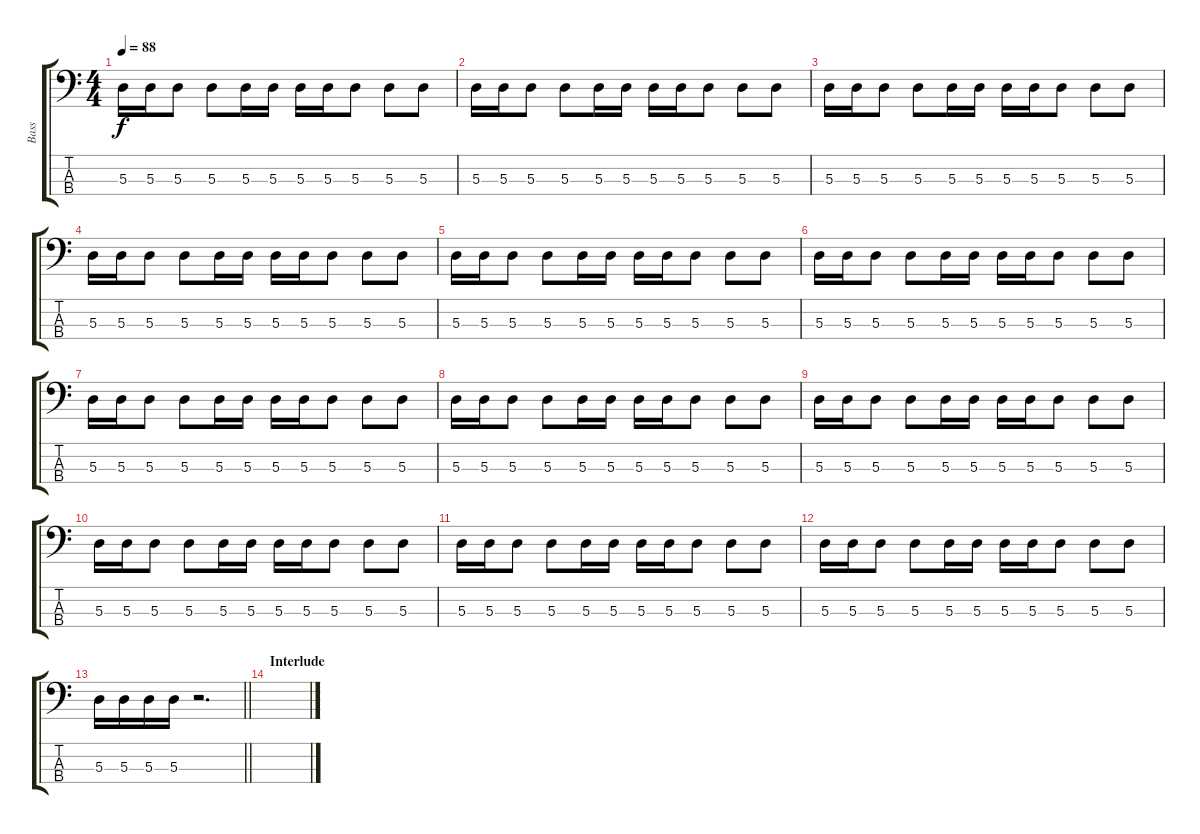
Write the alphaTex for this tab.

\track ("Bass" "Bass") {instrument electricbassfinger}
\staff {score tabs}
\tuning (G2 D2 A1 E1) {hide}
\ts (4 4)
\tempo 88
\clef f4
\ks c
5.3.16{dy f} 5.3.16 5.3.8 5.3.8 5.3.16 5.3.16 5.3.16 5.3.16 5.3.8 5.3.8 5.3.8 |
5.3.16 5.3.16 5.3.8 5.3.8 5.3.16 5.3.16 5.3.16 5.3.16 5.3.8 5.3.8 5.3.8 |
5.3.16 5.3.16 5.3.8 5.3.8 5.3.16 5.3.16 5.3.16 5.3.16 5.3.8 5.3.8 5.3.8 |
5.3.16 5.3.16 5.3.8 5.3.8 5.3.16 5.3.16 5.3.16 5.3.16 5.3.8 5.3.8 5.3.8 |
5.3.16 5.3.16 5.3.8 5.3.8 5.3.16 5.3.16 5.3.16 5.3.16 5.3.8 5.3.8 5.3.8 |
5.3.16 5.3.16 5.3.8 5.3.8 5.3.16 5.3.16 5.3.16 5.3.16 5.3.8 5.3.8 5.3.8 |
5.3.16 5.3.16 5.3.8 5.3.8 5.3.16 5.3.16 5.3.16 5.3.16 5.3.8 5.3.8 5.3.8 |
5.3.16 5.3.16 5.3.8 5.3.8 5.3.16 5.3.16 5.3.16 5.3.16 5.3.8 5.3.8 5.3.8 |
5.3.16 5.3.16 5.3.8 5.3.8 5.3.16 5.3.16 5.3.16 5.3.16 5.3.8 5.3.8 5.3.8 |
5.3.16 5.3.16 5.3.8 5.3.8 5.3.16 5.3.16 5.3.16 5.3.16 5.3.8 5.3.8 5.3.8 |
5.3.16 5.3.16 5.3.8 5.3.8 5.3.16 5.3.16 5.3.16 5.3.16 5.3.8 5.3.8 5.3.8 |
5.3.16 5.3.16 5.3.8 5.3.8 5.3.16 5.3.16 5.3.16 5.3.16 5.3.8 5.3.8 5.3.8 |
\barLineRight lightlight
5.3.16 5.3.16 5.3.16 5.3.16 r.2{d} |
\section ("" "Interlude")
